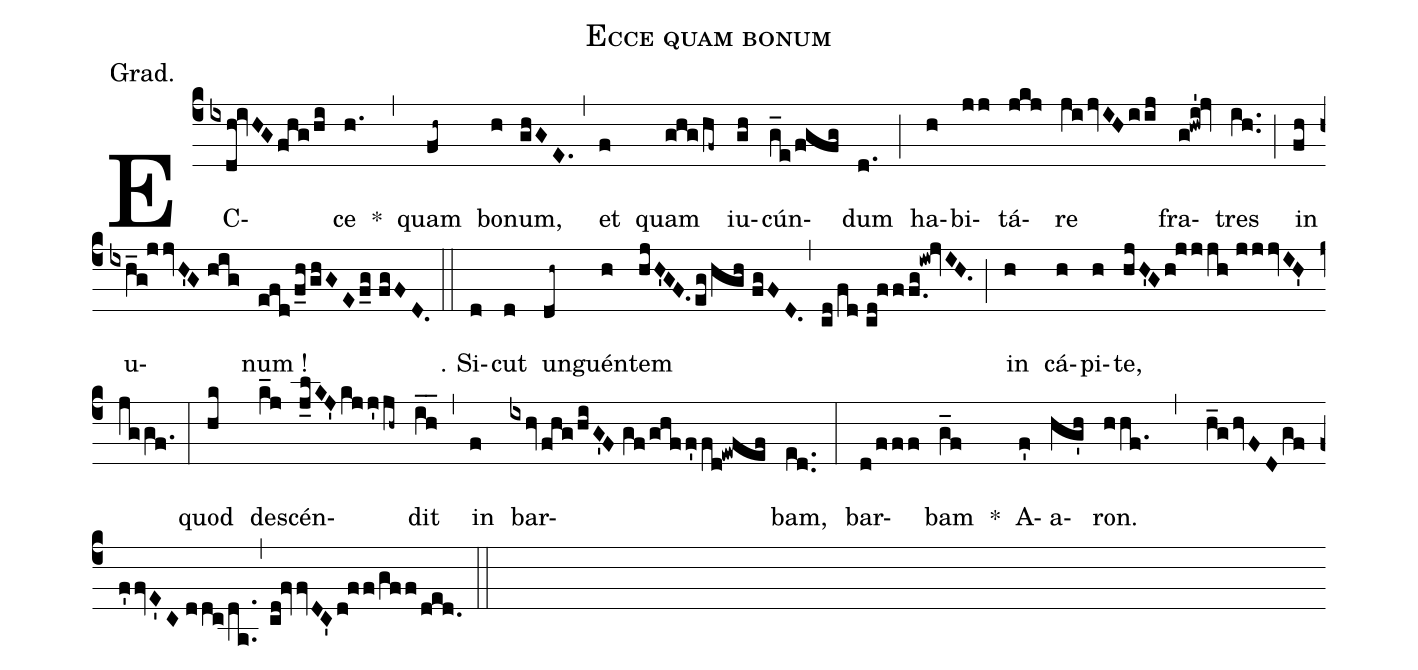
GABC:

name:Ecce quam bonum;
annotation:Grad.;
mode:1;
office-part:Gradual;
%%
(c4) EC(ixdh!ivHGfhg!/hi)ce(h.) *(,)
quam(fh~) bo(h)num,(ghGE.) (,)
et(f) quam(ghg!/hf~) iu(gh)cún-(g_e!/fgfg)dum(d.) (;)
ha(h)bi(jj)tá(jkj)re(jijvIHiij) fra-(g!hwi'!jv)tres(ih..) (;)
in(fh) u(ixh_g!jjvH'G!//hig)num !(efd!/f_h!/ghGEf_g!//fgFD.) (::)

℣. Si(d)cut(d) un(dh~)guén(h)tem(hjH'GF./eg!/hgh!//fgFD.,cd!/fd!//cd!fff.g!iw!jvIH.) (;)
in(h) cá(h)pi(h)te,(hjH'Gh!jjjh//jjjvIH'jggf.) (:)
quod(hk) de(k_j)scén(j_lKJ'kjj'jh~)dit(ih__) (,)
in(f) bar(ixhvfhg!/hiG'F//gf/ghff'fd!ewfef)bam,(ed..) (:)
bar(d!/fff)bam(g_f) *()
A(f')a(hg'h)ron.(hhf.,h_ghvFD/gf/f'fvE'C!//ddc!/da..,cd!fvvDC'd!ff!/gff!/ded.) (::)
